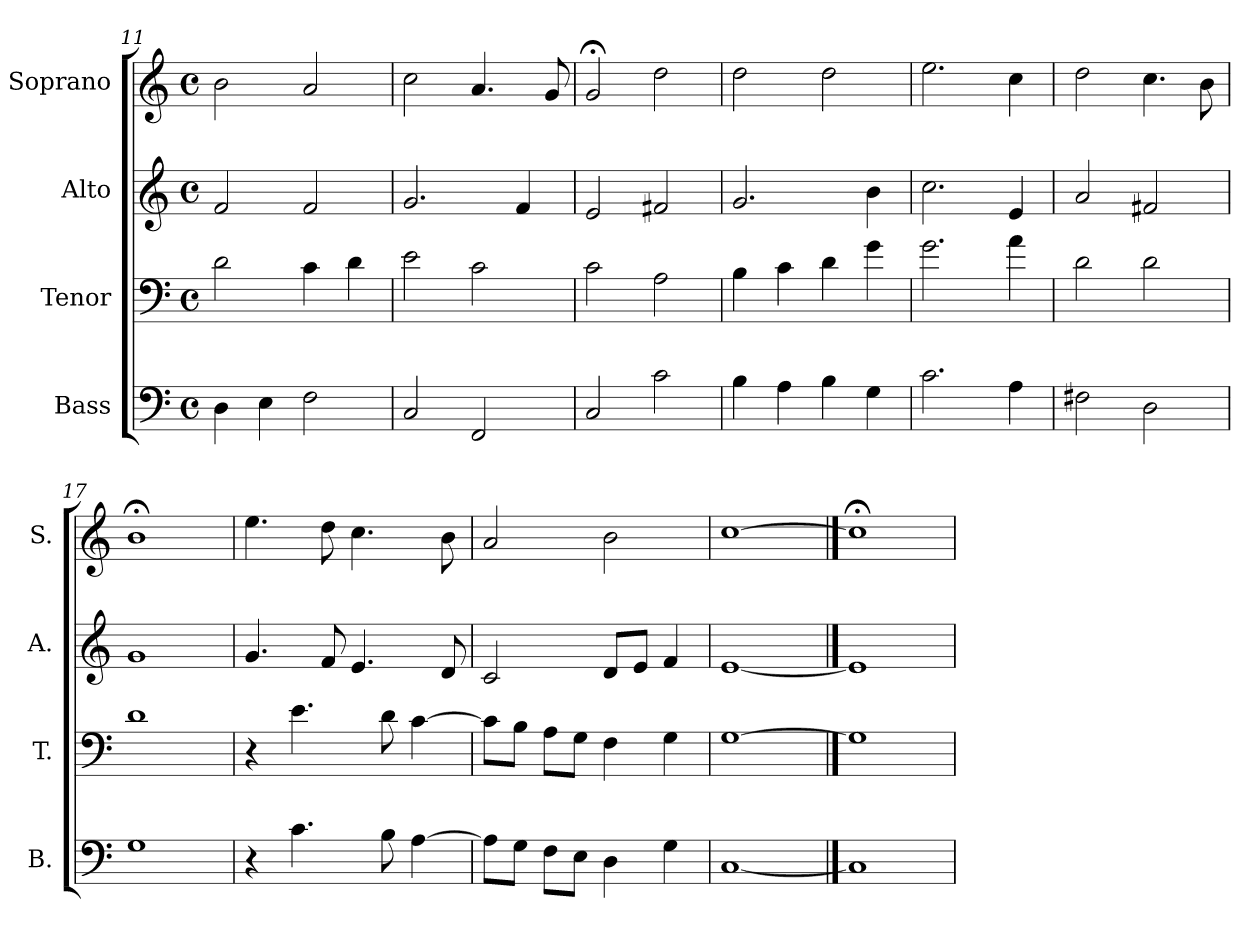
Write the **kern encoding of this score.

**kern	**kern	**kern	**kern
*part4	*part3	*part2	*part1
*staff4	*staff3	*staff2	*staff1
*I"Bass	*I"Tenor	*I"Alto	*I"Soprano
*I'B.	*I'T.	*I'A.	*I'S.
*clefF4	*clefF4	*clefG2	*clefG2
*k[]	*k[]	*k[]	*k[]
*M4/4	*M4/4	*M4/4	*M4/4
*met(c)	*met(c)	*met(c)	*met(c)
=11	=11	=11	=11
4D\	2d\	2f/	2b\
4E\	.	.	.
2F\	4c\	2f/	2a/
.	4d\	.	.
=12	=12	=12	=12
2C/	2e\	2.g/	2cc\
2FF/	2c\	.	4.a/
.	.	4f/	.
.	.	.	8g/
=13	=13	=13	=13
2C/	2c\	2e/	2g;</
2c\	2A\	2f#X/	2dd\
!!LO:LB:g=z
=14	=14	=14	=14
4B\	4B\	2.g/	2dd\
4A\	4c\	.	.
4B\	4d\	.	2dd\
4G\	4g\	4b\	.
=15	=15	=15	=15
2.c\	2.g\	2.cc\	2.ee\
4A\	4a\	4e/	4cc\
=16	=16	=16	=16
2F#X\	2d\	2a/	2dd\
2D\	2d\	2f#X/	4.cc\
.	.	.	8b\
=17	=17	=17	=17
1G	1d	1g	1b;<
=18	=18	=18	=18
4r	4r	4.g/	4.ee\
4.c\	4.e\	.	.
.	.	8f/	8dd\
.	.	4.e/	4.cc\
8B\	8d\	.	.
[4A\	[4c\	.	.
.	.	8d/	8b\
=19	=19	=19	=19
8A\L]	8c\L]	2c/	2a/
8G\J	8B\J	.	.
8F\L	8A\L	.	.
8E\J	8G\J	.	.
4D\	4F\	8d/L	2b\
.	.	8e/J	.
4G\	4G\	4f/	.
=20	=20	=20	=20
[1C	[1G	[1e	[1cc
==21	==21	==21	==21
1C]	1G]	1e]	1cc;<]
=	=	=	=
*-	*-	*-	*-
